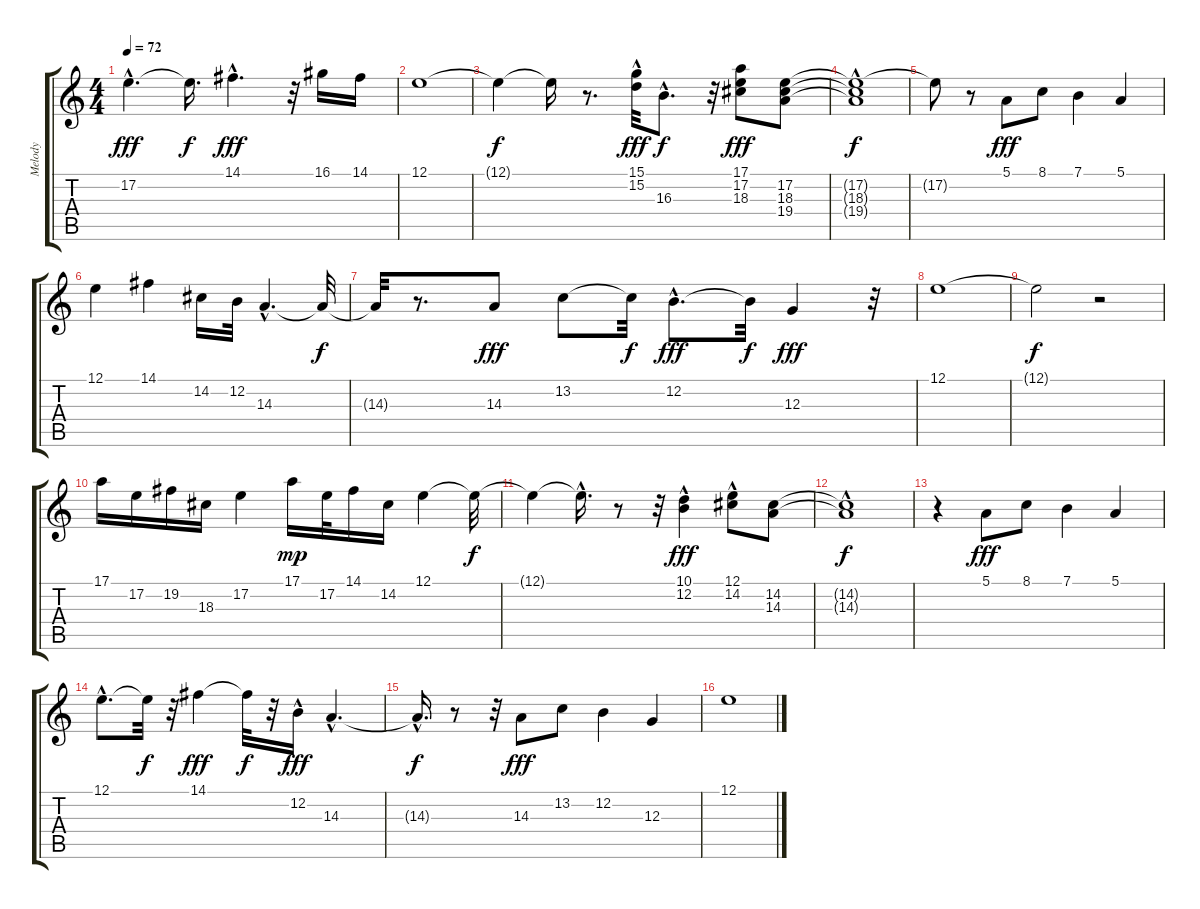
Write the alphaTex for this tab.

\track ("Melody" "Melody") {instrument flute}
\staff {score tabs}
\tuning (E4 B3 G3 D3 A2 E2) {hide}
\ts (4 4)
\tempo 72
\clef g2
\ks c
17.2{hac}.4{d dy fff} 17.2{t}.16{d dy f} 14.1{hac}.4{d dy fff} r.32 16.1.16 14.1.16 |
12.1.1 |
12.1{t}.4{dy f} 12.1{t}.16 r.8{d} (15.1{hac} 15.2).32{dy fff} 16.3{hac}.8{d dy f} r.32 (17.1 17.2 18.3).8{dy fff} (17.2 18.3 19.4).8 |
(17.2{t} 18.3{t} 19.4{hac t}).1{dy f} |
17.2{t}.8 r.8 5.1.8{dy fff} 8.1.8 7.1.4 5.1.4 |
12.1.4 14.1.4 14.2.16 12.2.32 14.3{hac}.4{d} 14.3{t}.32{dy f} |
14.3{t}.32 r.8{d} 14.3.8{dy fff} 13.2.8 13.2{t}.32{dy f} 12.2{hac}.8{d dy fff} 12.2{t}.32{dy f} 12.3.4{dy fff} r.32 |
12.1.1 |
12.1{t}.2{dy f} r.2 |
17.1.16 17.2.16 19.2.16 18.3.16 17.2.4 17.1.16{dy mp} 17.2.32 14.1.16 14.2.16 12.1.4 12.1{t}.32{dy f} |
12.1{t}.4 12.1{hac t}.16{d} r.8 r.32 (10.1 12.2{hac}).4{dy fff} (12.1 14.2{hac}).8 (14.2 14.3).8 |
(14.2{hac t} 14.3{t}).1{dy f} |
r.4 5.1.8{dy fff} 8.1.8 7.1.4 5.1.4 |
12.1{hac}.8{d} 12.1{t}.32{dy f} r.32 14.1.4{dy fff} 14.1{t}.32{dy f} r.32 12.2{hac}.16{dy fff} 14.3{hac}.4{d} |
14.3{hac t}.16{d dy f} r.8 r.32 14.3.8{dy fff} 13.2.8 12.2.4 12.3.4 |
12.1.1
